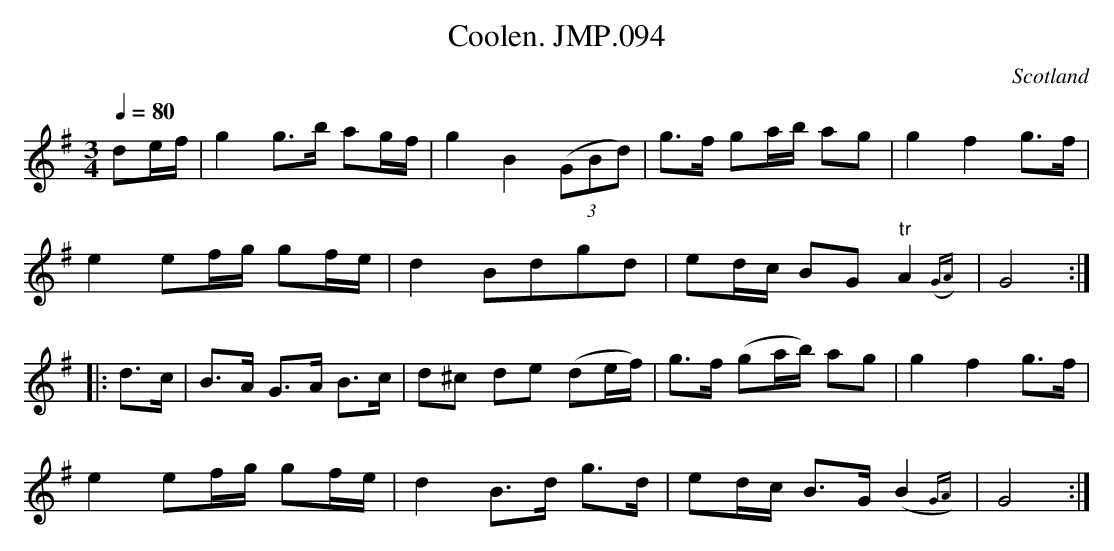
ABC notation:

X:1
T:Coolen. JMP.094
M:3/4
L:1/8
Q:1/4=80
O:Scotland
K:G major
de/f/ | g2 g>b ag/f/ | g2 B2 (3(GBd) | g>f ga/b/ ag | g2f2 g>f |!
e2 ef/g/ gf/e/ |d2Bdgd |ed/c/ BG "tr"A2 {(GA)} | G4 :|!
|:d>c | B>A G>A B>c | d^c de (de/f/) | g>f (ga/b/) ag | g2f2 g>f |!
e2 ef/g/ gf/e/ | d2 B>d g>d | ed/c/ B>G (B2{GA}) | G4 :|
